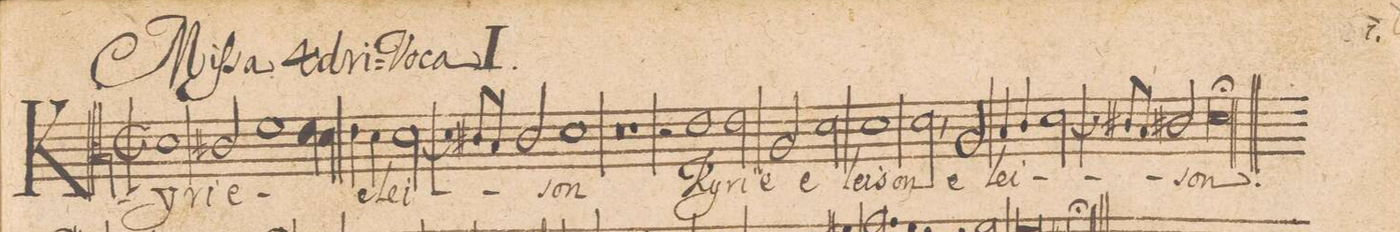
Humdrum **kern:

**kern	**text
*I"ALTVS.	*
*clefC3	*
*k[]	*
*met(C|)	*
*M2/1	*
1d	Ky-
2c#X/	-ri-
1f\	-e
=2-	=2-
4e\	.
4d\	.
4e\	e-
4d\	.
*2\right	*
2.d\	-lei-
=3-	=3-
8c#X/L	.
8B/J	.
2c#/	.
1d	-son
=4-	=4-
0r	.
=5-	=5-
1r	.
2r	.
1e\	Ky-
=6-	=6-
2e\	-ri-
2A/	-e
2d\	e-
=7-	=7-
1d	-lei-
2d,\	-son
2A/	e-
=8-	=8-
4B/	-lei-
4cny/	.
2.d\	.
8c#X/L	.
8B/J	.
2c#X/	.
=9-	=9-
0dl;	-son
=10||	=10||
*M2/1	*
*met(C|)	*
*-	*-
